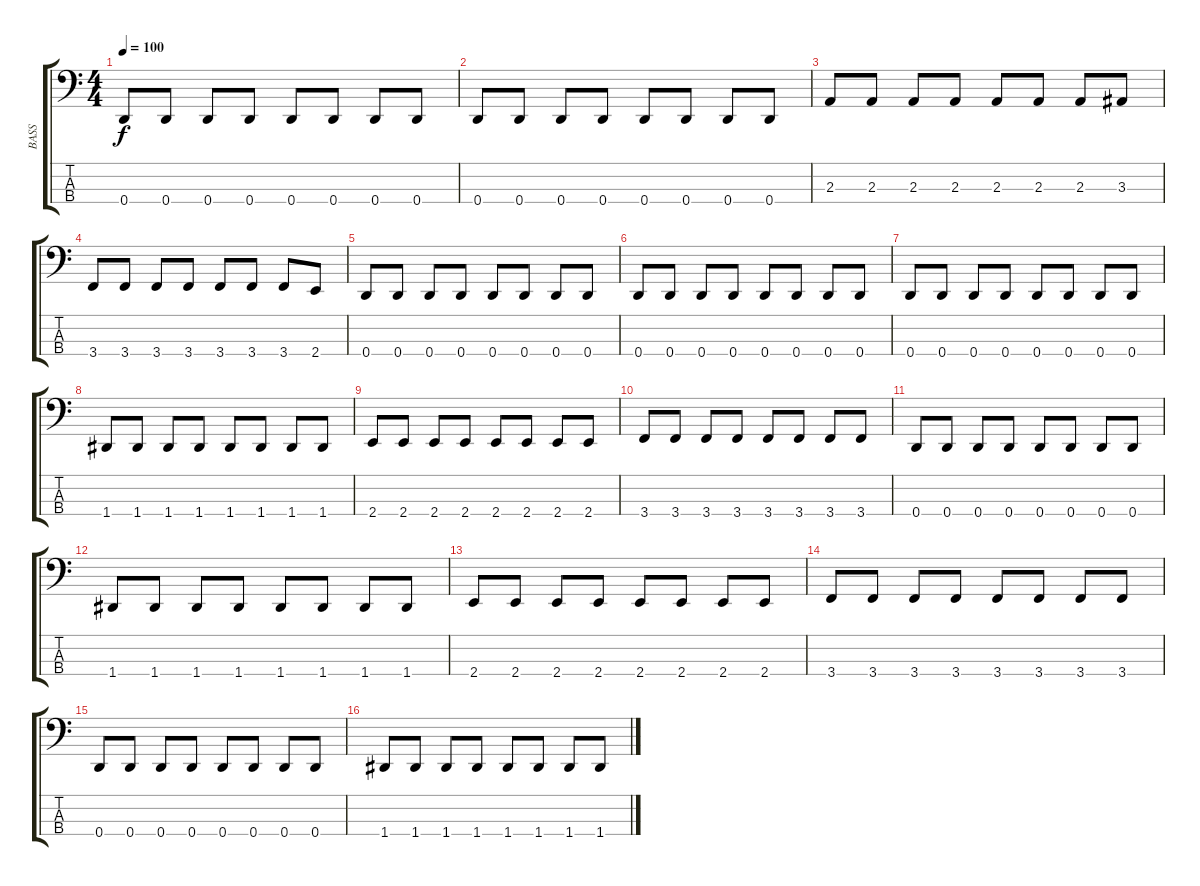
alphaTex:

\track ("BASS" "BASS") {instrument electricbasspick}
\staff {score tabs}
\tuning (F2 C2 G1 D1) {hide}
\ts (4 4)
\tempo 100
\clef f4
\ks c
0.4.8{dy f} 0.4.8 0.4.8 0.4.8 0.4.8 0.4.8 0.4.8 0.4.8 |
0.4.8 0.4.8 0.4.8 0.4.8 0.4.8 0.4.8 0.4.8 0.4.8 |
2.3.8 2.3.8 2.3.8 2.3.8 2.3.8 2.3.8 2.3.8 3.3.8 |
3.4.8 3.4.8 3.4.8 3.4.8 3.4.8 3.4.8 3.4.8 2.4.8 |
0.4.8 0.4.8 0.4.8 0.4.8 0.4.8 0.4.8 0.4.8 0.4.8 |
0.4.8 0.4.8 0.4.8 0.4.8 0.4.8 0.4.8 0.4.8 0.4.8 |
0.4.8 0.4.8 0.4.8 0.4.8 0.4.8 0.4.8 0.4.8 0.4.8 |
1.4.8 1.4.8 1.4.8 1.4.8 1.4.8 1.4.8 1.4.8 1.4.8 |
2.4.8 2.4.8 2.4.8 2.4.8 2.4.8 2.4.8 2.4.8 2.4.8 |
3.4.8 3.4.8 3.4.8 3.4.8 3.4.8 3.4.8 3.4.8 3.4.8 |
0.4.8 0.4.8 0.4.8 0.4.8 0.4.8 0.4.8 0.4.8 0.4.8 |
1.4.8 1.4.8 1.4.8 1.4.8 1.4.8 1.4.8 1.4.8 1.4.8 |
2.4.8 2.4.8 2.4.8 2.4.8 2.4.8 2.4.8 2.4.8 2.4.8 |
3.4.8 3.4.8 3.4.8 3.4.8 3.4.8 3.4.8 3.4.8 3.4.8 |
0.4.8 0.4.8 0.4.8 0.4.8 0.4.8 0.4.8 0.4.8 0.4.8 |
1.4.8 1.4.8 1.4.8 1.4.8 1.4.8 1.4.8 1.4.8 1.4.8
